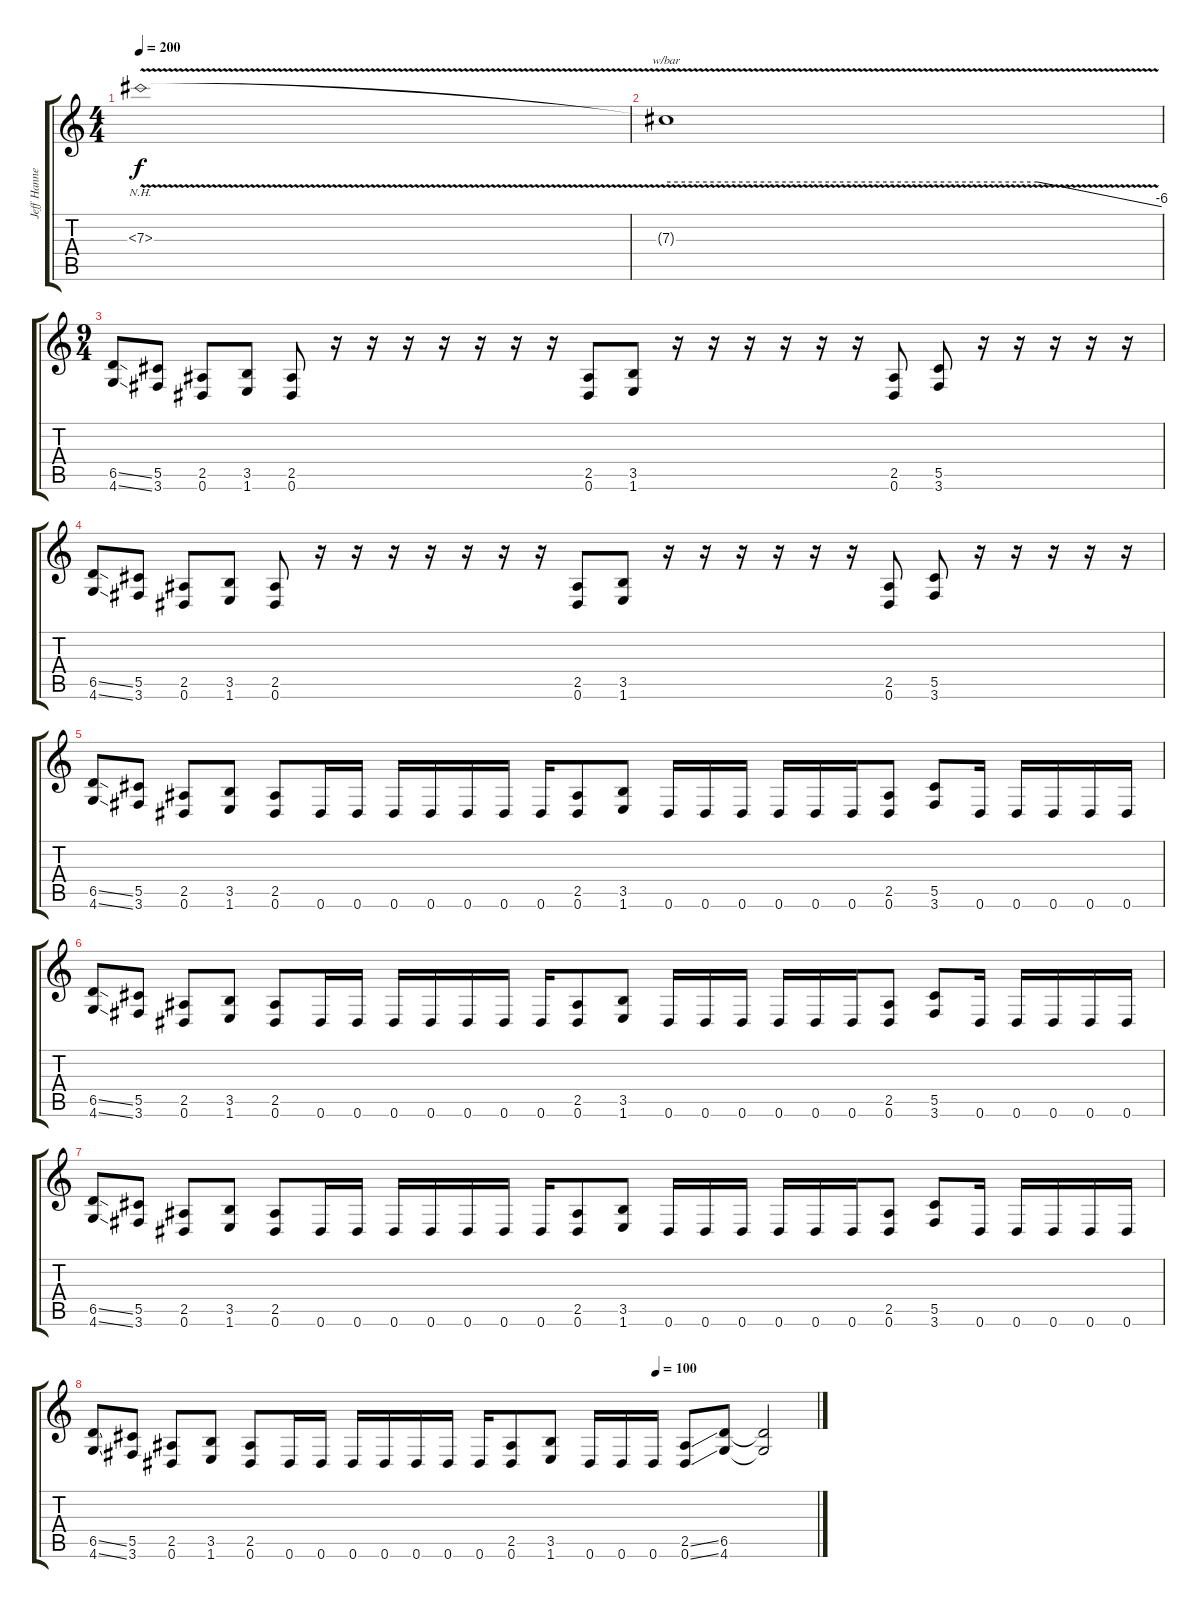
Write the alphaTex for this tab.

\track ("Jeff Hanneman" "Jeff Hanne") {instrument overdrivenguitar}
\staff {score tabs}
\tuning (Eb4 Bb3 Gb3 Db3 Ab2 Eb2) {hide}
\ts (4 4)
\tempo 200
\clef g2
\ks c
7.3{nh v t}.1{dy f} |
7.3{t}.1{tbe (custom default 0 0 45 0 60 -24)} |
\ts (9 4)
(6.5{ss} 4.6{ss}).8 (5.5 3.6).8 (2.5 0.6).8 (3.5 1.6).8 (2.5 0.6).8 r.16 r.16 r.16 r.16 r.16 r.16 r.16 (2.5 0.6).8 (3.5 1.6).8 r.16 r.16 r.16 r.16 r.16 r.16 (2.5 0.6).8 (5.5 3.6).8 r.16 r.16 r.16 r.16 r.16 |
(6.5{ss} 4.6{ss}).8 (5.5 3.6).8 (2.5 0.6).8 (3.5 1.6).8 (2.5 0.6).8 r.16 r.16 r.16 r.16 r.16 r.16 r.16 (2.5 0.6).8 (3.5 1.6).8 r.16 r.16 r.16 r.16 r.16 r.16 (2.5 0.6).8 (5.5 3.6).8 r.16 r.16 r.16 r.16 r.16 |
(6.5{ss} 4.6{ss}).8 (5.5 3.6).8 (2.5 0.6).8 (3.5 1.6).8 (2.5 0.6).8 0.6.16 0.6.16 0.6.16 0.6.16 0.6.16 0.6.16 0.6.16 (2.5 0.6).8 (3.5 1.6).8 0.6.16 0.6.16 0.6.16 0.6.16 0.6.16 0.6.16 (2.5 0.6).8 (5.5 3.6).8 0.6.16 0.6.16 0.6.16 0.6.16 0.6.16 |
(6.5{ss} 4.6{ss}).8 (5.5 3.6).8 (2.5 0.6).8 (3.5 1.6).8 (2.5 0.6).8 0.6.16 0.6.16 0.6.16 0.6.16 0.6.16 0.6.16 0.6.16 (2.5 0.6).8 (3.5 1.6).8 0.6.16 0.6.16 0.6.16 0.6.16 0.6.16 0.6.16 (2.5 0.6).8 (5.5 3.6).8 0.6.16 0.6.16 0.6.16 0.6.16 0.6.16 |
(6.5{ss} 4.6{ss}).8 (5.5 3.6).8 (2.5 0.6).8 (3.5 1.6).8 (2.5 0.6).8 0.6.16 0.6.16 0.6.16 0.6.16 0.6.16 0.6.16 0.6.16 (2.5 0.6).8 (3.5 1.6).8 0.6.16 0.6.16 0.6.16 0.6.16 0.6.16 0.6.16 (2.5 0.6).8 (5.5 3.6).8 0.6.16 0.6.16 0.6.16 0.6.16 0.6.16 |
\tempo (100 0.7777777777777778)
(6.5{ss} 4.6{ss}).8 (5.5 3.6).8 (2.5 0.6).8 (3.5 1.6).8 (2.5 0.6).8 0.6.16 0.6.16 0.6.16 0.6.16 0.6.16 0.6.16 0.6.16 (2.5 0.6).8 (3.5 1.6).8 0.6.16 0.6.16 0.6.16 (2.5{ss} 0.6{ss}).8 (6.5 4.6).8 (6.5{t} 4.6{t}).2
